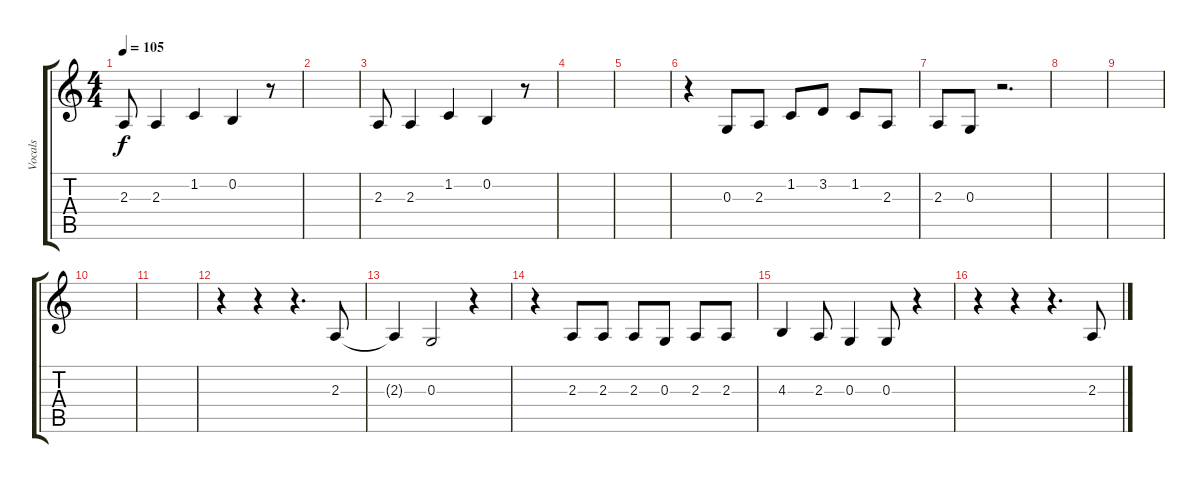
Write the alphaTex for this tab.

\track ("Vocals" "Vocals") {instrument rockorgan}
\staff {score tabs}
\tuning (E4 B3 G3 D3 A2 E2) {hide}
\ts (4 4)
\tempo 105
\clef g2
\ks c
2.3.8{dy f} 2.3.4 1.2.4 0.2.4 r.8 |
|
2.3.8 2.3.4 1.2.4 0.2.4 r.8 |
|
|
r.4 0.3.8 2.3.8 1.2.8 3.2.8 1.2.8 2.3.8 |
2.3.8 0.3.8 r.2{d} |
|
|
|
|
r.4 r.4 r.4{d} 2.3.8 |
2.3{t}.4 0.3.2 r.4 |
r.4 2.3.8 2.3.8 2.3.8 0.3.8 2.3.8 2.3.8 |
4.3.4 2.3.8 0.3.4 0.3.8 r.4 |
r.4 r.4 r.4{d} 2.3.8
